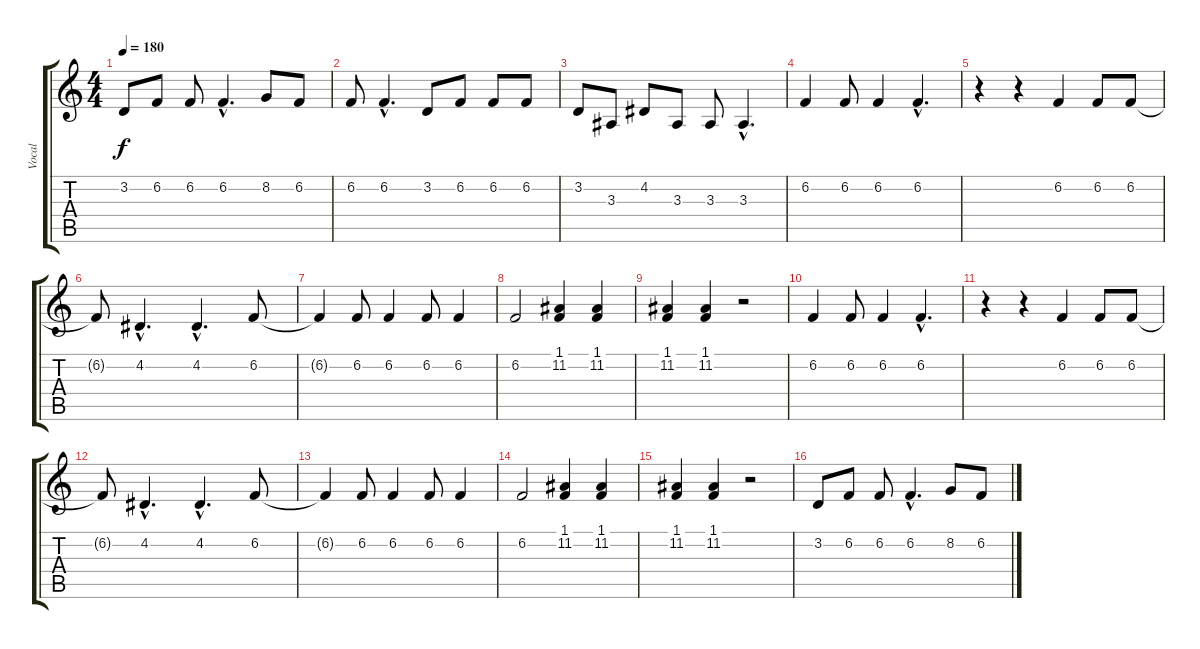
\track ("Vocal" "Vocal") {instrument fiddle}
\staff {score tabs}
\tuning (E4 B3 G3 D3 A2 E2) {hide}
\ts (4 4)
\tempo 180
\clef g2
\ks c
3.2.8{dy f} 6.2.8 6.2.8 6.2{hac}.4{d} 8.2.8 6.2.8 |
6.2.8 6.2{hac}.4{d} 3.2.8 6.2.8 6.2.8 6.2.8 |
3.2.8 3.3.8 4.2.8 3.3.8 3.3.8 3.3{hac}.4{d} |
6.2.4 6.2.8 6.2.4 6.2{hac}.4{d} |
r.4 r.4 6.2.4 6.2.8 6.2.8 |
6.2{t}.8 4.2{hac}.4{d} 4.2{hac}.4{d} 6.2.8 |
6.2{t}.4 6.2.8 6.2.4 6.2.8 6.2.4 |
6.2.2 (1.1 11.2).4 (1.1 11.2).4 |
(1.1 11.2).4 (1.1 11.2).4 r.2 |
6.2.4 6.2.8 6.2.4 6.2{hac}.4{d} |
r.4 r.4 6.2.4 6.2.8 6.2.8 |
6.2{t}.8 4.2{hac}.4{d} 4.2{hac}.4{d} 6.2.8 |
6.2{t}.4 6.2.8 6.2.4 6.2.8 6.2.4 |
6.2.2 (1.1 11.2).4 (1.1 11.2).4 |
(1.1 11.2).4 (1.1 11.2).4 r.2 |
3.2.8 6.2.8 6.2.8 6.2{hac}.4{d} 8.2.8 6.2.8
